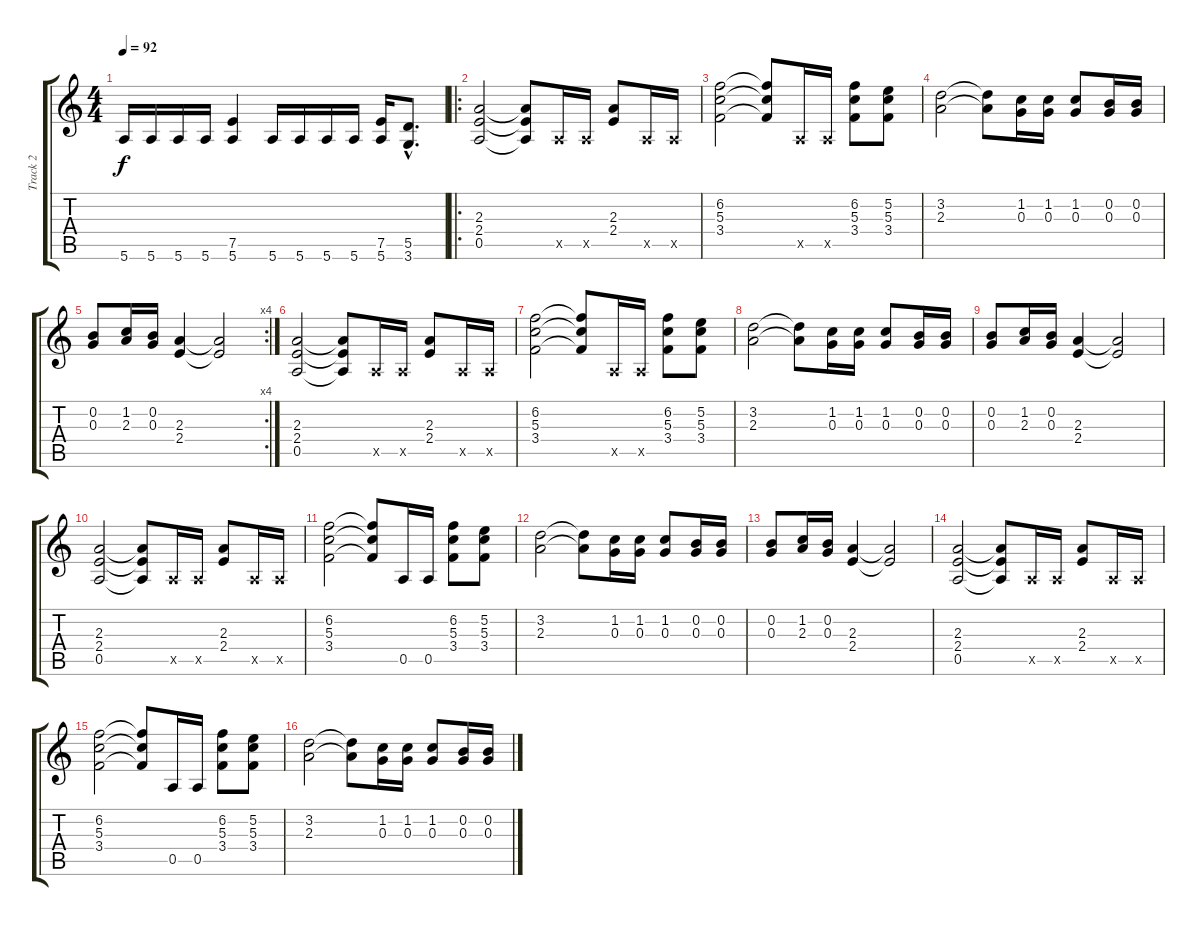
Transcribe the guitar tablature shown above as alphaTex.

\track ("Track 2" "Track 2") {instrument acousticguitarsteel}
\staff {score tabs}
\tuning (E4 B3 G3 D3 A2 E2) {hide}
\ts (4 4)
\tempo 92
\clef g2
\ks c
5.6.16{dy f} 5.6.16 5.6.16 5.6.16 (7.5 5.6).4 5.6.16 5.6.16 5.6.16 5.6.16 (7.5 5.6).16 (5.5{hac} 3.6{hac}).8{d} |
\ro
(2.3 2.4 0.5).2 (2.3{t} 2.4{t} 0.5{t}).8 0.5{x}.16 0.5{x}.16 (2.3 2.4).8 0.5{x}.16 0.5{x}.16 |
(6.2 5.3 3.4).2 (6.2{t} 5.3{t} 3.4{t}).8 0.5{x}.16 0.5{x}.16 (6.2 5.3 3.4).8 (5.2 5.3 3.4).8 |
(3.2 2.3).2 (3.2{t} 2.3{t}).8 (1.2 0.3).16 (1.2 0.3).16 (1.2 0.3).8 (0.2 0.3).16 (0.2 0.3).16 |
\rc 4
(0.2 0.3).8 (1.2 2.3).16 (0.2 0.3).16 (2.3 2.4).4 (2.3{t} 2.4{t}).2 |
(2.3 2.4 0.5).2 (2.3{t} 2.4{t} 0.5{t}).8 0.5{x}.16 0.5{x}.16 (2.3 2.4).8 0.5{x}.16 0.5{x}.16 |
(6.2 5.3 3.4).2 (6.2{t} 5.3{t} 3.4{t}).8 0.5{x}.16 0.5{x}.16 (6.2 5.3 3.4).8 (5.2 5.3 3.4).8 |
(3.2 2.3).2 (3.2{t} 2.3{t}).8 (1.2 0.3).16 (1.2 0.3).16 (1.2 0.3).8 (0.2 0.3).16 (0.2 0.3).16 |
(0.2 0.3).8 (1.2 2.3).16 (0.2 0.3).16 (2.3 2.4).4 (2.3{t} 2.4{t}).2 |
(2.3 2.4 0.5).2 (2.3{t} 2.4{t} 0.5{t}).8 0.5{x}.16 0.5{x}.16 (2.3 2.4).8 0.5{x}.16 0.5{x}.16 |
(6.2 5.3 3.4).2 (6.2{t} 5.3{t} 3.4{t}).8 0.5.16 0.5.16 (6.2 5.3 3.4).8 (5.2 5.3 3.4).8 |
(3.2 2.3).2 (3.2{t} 2.3{t}).8 (1.2 0.3).16 (1.2 0.3).16 (1.2 0.3).8 (0.2 0.3).16 (0.2 0.3).16 |
(0.2 0.3).8 (1.2 2.3).16 (0.2 0.3).16 (2.3 2.4).4 (2.3{t} 2.4{t}).2 |
(2.3 2.4 0.5).2 (2.3{t} 2.4{t} 0.5{t}).8 0.5{x}.16 0.5{x}.16 (2.3 2.4).8 0.5{x}.16 0.5{x}.16 |
(6.2 5.3 3.4).2 (6.2{t} 5.3{t} 3.4{t}).8 0.5.16 0.5.16 (6.2 5.3 3.4).8 (5.2 5.3 3.4).8 |
(3.2 2.3).2 (3.2{t} 2.3{t}).8 (1.2 0.3).16 (1.2 0.3).16 (1.2 0.3).8 (0.2 0.3).16 (0.2 0.3).16
